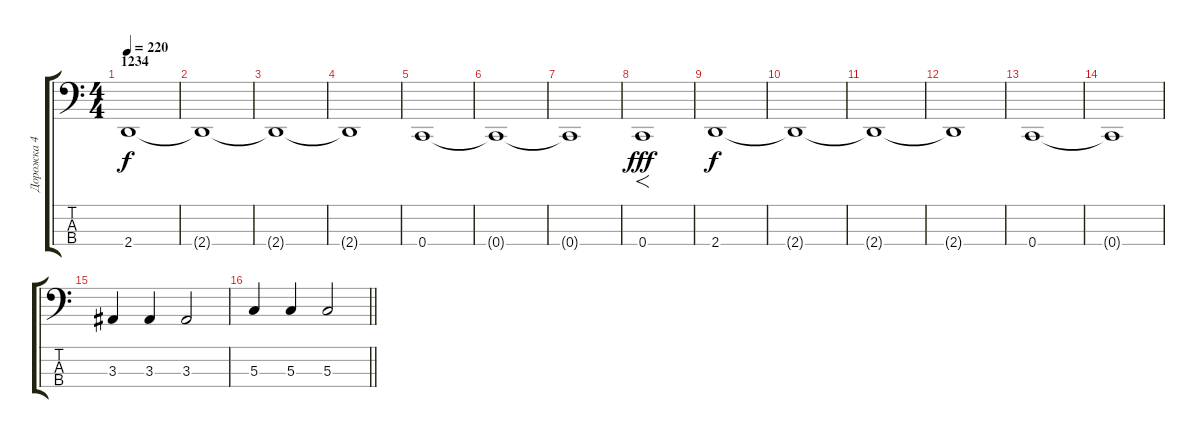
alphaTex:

\track ("Дорожка 4" "Дорожка 4") {instrument electricbasspick}
\staff {score tabs}
\tuning (F2 C2 G1 C1) {hide}
\ts (4 4)
\section ("" "1234")
\tempo 220
\clef f4
\ks c
2.4.1{dy f} |
2.4{t}.1 |
2.4{t}.1 |
2.4{t}.1 |
0.4.1 |
0.4{t}.1 |
0.4{t}.1 |
0.4.1{f dy fff} |
2.4.1{dy f} |
2.4{t}.1 |
2.4{t}.1 |
2.4{t}.1 |
0.4.1 |
0.4{t}.1 |
3.3.4 3.3.4 3.3.2 |
\barLineRight lightlight
5.3.4 5.3.4 5.3.2
